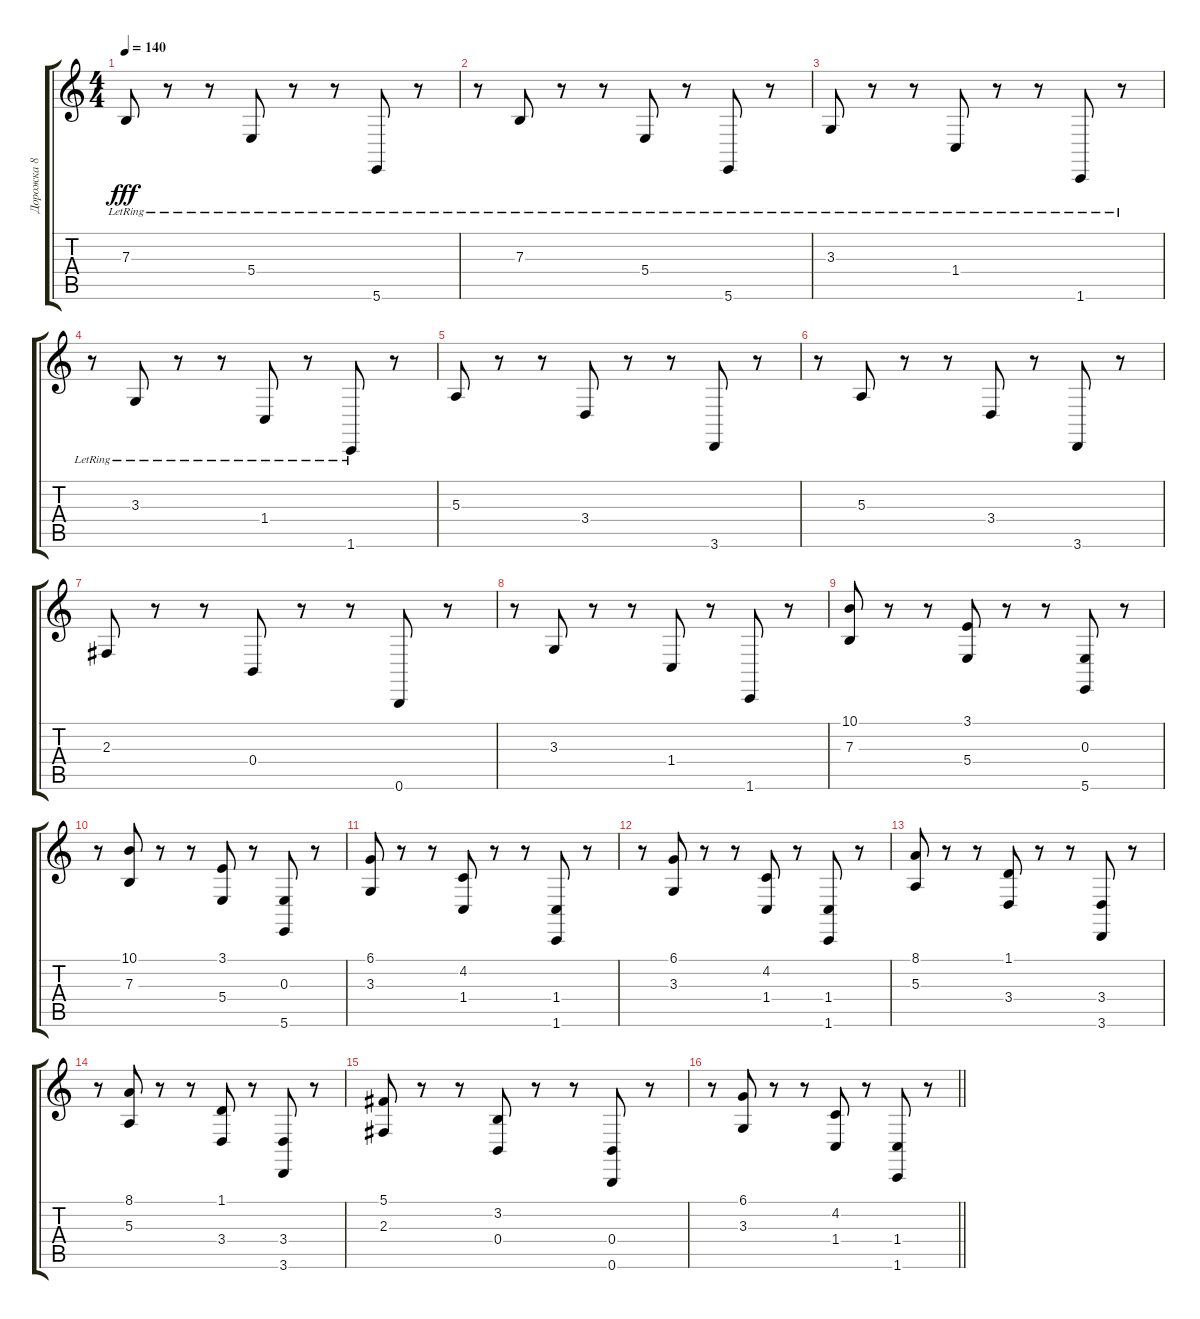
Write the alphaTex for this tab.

\track ("Дорожка 8" "Дорожка 8") {instrument choiraahs}
\staff {score tabs}
\tuning (Db4 Ab3 E3 B2 Gb2 B1) {hide}
\ts (4 4)
\tempo 140
\clef g2
\ks c
7.3{lr}.8{dy fff volume 16 instrument fx7echoes} r.8 r.8 5.4{lr}.8 r.8 r.8 5.6{lr}.8 r.8 |
r.8 7.3{lr}.8 r.8 r.8 5.4{lr}.8 r.8 5.6{lr}.8 r.8 |
3.3{lr}.8{volume 16 instrument fx7echoes} r.8 r.8 1.4{lr}.8 r.8 r.8 1.6{lr}.8 r.8 |
r.8 3.3{lr}.8 r.8 r.8 1.4{lr}.8 r.8 1.6{lr}.8 r.8 |
5.3.8{volume 16 instrument fx7echoes} r.8 r.8 3.4.8 r.8 r.8 3.6.8 r.8 |
r.8 5.3.8 r.8 r.8 3.4.8 r.8 3.6.8 r.8 |
2.3.8{volume 16 instrument fx7echoes} r.8 r.8 0.4.8 r.8 r.8 0.6.8 r.8 |
r.8 3.3.8 r.8 r.8 1.4.8 r.8 1.6.8 r.8 |
(10.1 7.3).8{volume 16 instrument fx7echoes} r.8 r.8 (3.1 5.4).8 r.8 r.8 (0.3 5.6).8 r.8 |
r.8 (10.1 7.3).8 r.8 r.8 (3.1 5.4).8 r.8 (0.3 5.6).8 r.8 |
(6.1 3.3).8{volume 16 instrument fx7echoes} r.8 r.8 (4.2 1.4).8 r.8 r.8 (1.4 1.6).8 r.8 |
r.8 (6.1 3.3).8 r.8 r.8 (4.2 1.4).8 r.8 (1.4 1.6).8 r.8 |
(8.1 5.3).8{volume 16 instrument fx7echoes} r.8 r.8 (1.1 3.4).8 r.8 r.8 (3.4 3.6).8 r.8 |
r.8 (8.1 5.3).8 r.8 r.8 (1.1 3.4).8 r.8 (3.4 3.6).8 r.8 |
(5.1 2.3).8{volume 16 instrument fx7echoes} r.8 r.8 (3.2 0.4).8 r.8 r.8 (0.4 0.6).8 r.8 |
\barLineRight lightlight
r.8 (6.1 3.3).8 r.8 r.8 (4.2 1.4).8 r.8 (1.4 1.6).8 r.8
